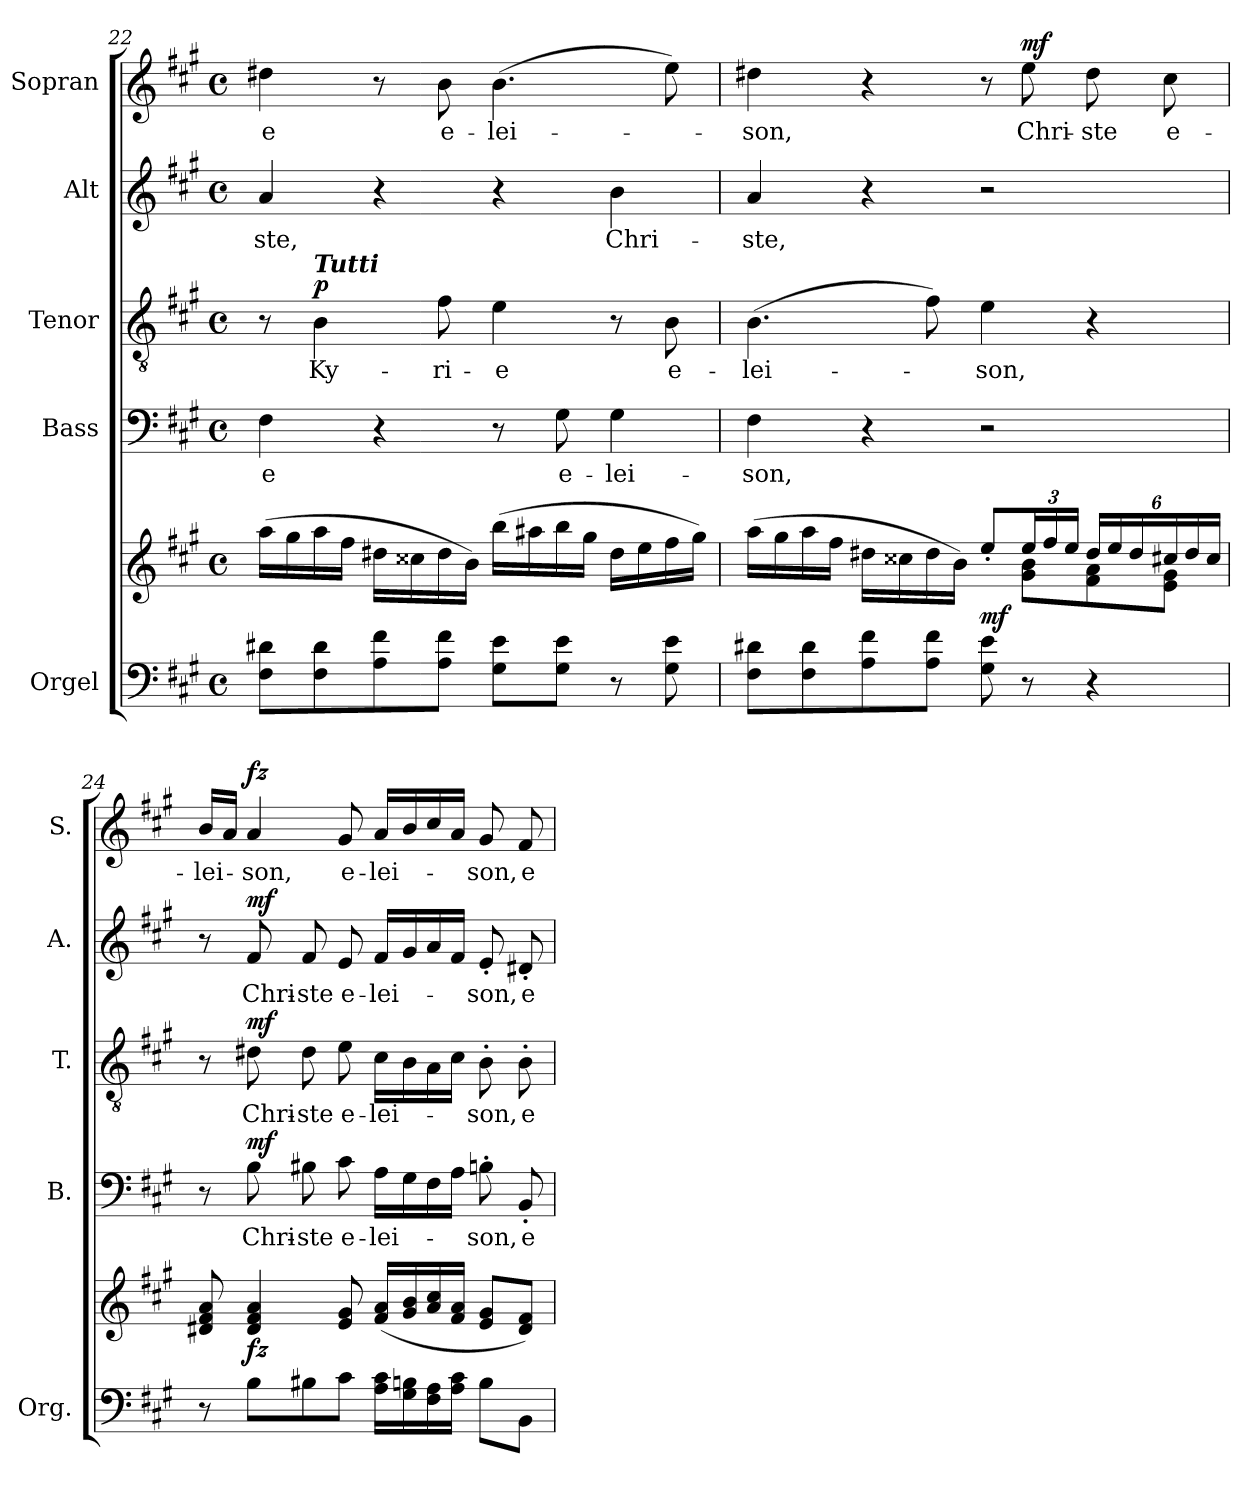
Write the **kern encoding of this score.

**kern	**kern	**dynam	**kern	**text	**dynam	**kern	**text	**dynam	**kern	**text	**dynam	**kern	**text	**dynam
*part5	*part5	*part5	*part4	*part4	*part4	*part3	*part3	*part3	*part2	*part2	*part2	*part1	*part1	*part1
*staff6	*staff5	*staff5/6	*staff4	*staff4	*staff4	*staff3	*staff3	*staff3	*staff2	*staff2	*staff2	*staff1	*staff1	*staff1
*I"Orgel	*	*	*I"Bass	*	*	*I"Tenor	*	*	*I"Alt	*	*	*I"Sopran	*	*
*I'Org.	*	*	*I'B.	*	*	*I'T.	*	*	*I'A.	*	*	*I'S.	*	*
!!LO:LB:g=z
*clefF4	*clefG2	*	*clefF4	*	*	*clefGv2	*	*	*clefG2	*	*	*clefG2	*	*
*k[f#c#g#]	*k[f#c#g#]	*	*k[f#c#g#]	*	*	*k[f#c#g#]	*	*	*k[f#c#g#]	*	*	*k[f#c#g#]	*	*
*A:	*A:	*	*A:	*	*	*A:	*	*	*A:	*	*	*A:	*	*
*M4/4	*M4/4	*	*M4/4	*	*	*M4/4	*	*	*M4/4	*	*	*M4/4	*	*
*met(c)	*met(c)	*	*met(c)	*	*	*met(c)	*	*	*met(c)	*	*	*met(c)	*	*
=22	=22	=22	=22	=22	=22	=22	=22	=22	=22	=22	=22	=22	=22	=22
!	!	!	!	!LO:LY:b	!	!	!	!	!	!LO:LY:b	!	!	!LO:LY:b	!
8F#\ 8d#X\L	(>16aa\LL	.	4F#\	-e	.	8r	.	.	4a/	-ste,	.	4dd#X\	-e	.
.	16gg#\	.	.	.	.	.	.	.	.	.	.	.	.	.
!	!	!	!	!	!	!LO:TX:a:Bi:t=Tutti	!	!	!	!	!	!	!	!
!	!	!	!	!	!	!	!LO:LY:b	!LO:DY:a	!	!	!	!	!	!
8F#\ 8d#\	16aa\	.	.	.	.	4B\	Ky-	p	.	.	.	.	.	.
.	16ff#\JJ	.	.	.	.	.	.	.	.	.	.	.	.	.
8A\ 8f#\	16dd#X\LL	.	4r	.	.	.	.	.	4r	.	.	8r	.	.
.	16cc##X\	.	.	.	.	.	.	.	.	.	.	.	.	.
!	!	!	!	!	!	!	!LO:LY:b	!	!	!	!	!	!LO:LY:b	!
8A\ 8f#\J	16dd#\	.	.	.	.	8f#\	-ri-	.	.	.	.	8b\	e-	.
.	16b\JJ)	.	.	.	.	.	.	.	.	.	.	.	.	.
!	!	!	!	!	!	!	!LO:LY:b	!	!	!	!	!	!LO:LY:b	!
8G#\ 8e\L	(>16bb\LL	.	8r	.	.	4e\	-e	.	4r	.	.	(>4.b\	-lei-	.
.	16aa#X\	.	.	.	.	.	.	.	.	.	.	.	.	.
!	!	!	!	!LO:LY:b	!	!	!	!	!	!	!	!	!	!
8G#\ 8e\J	16bb\	.	8G#\	e-	.	.	.	.	.	.	.	.	.	.
.	16gg#\JJ	.	.	.	.	.	.	.	.	.	.	.	.	.
!	!	!	!	!LO:LY:b	!	!	!	!	!	!LO:LY:b	!	!	!	!
8r	16dd#\LL	.	4G#\	-lei-	.	8r	.	.	4b\	Chri-	.	.	.	.
.	16ee\	.	.	.	.	.	.	.	.	.	.	.	.	.
!	!	!	!	!	!	!	!LO:LY:b	!	!	!	!	!	!	!
8G#\ 8e\	16ff#\	.	.	.	.	8B\	e-	.	.	.	.	8ee\)	.	.
.	16gg#\JJ)	.	.	.	.	.	.	.	.	.	.	.	.	.
=23	=23	=23	=23	=23	=23	=23	=23	=23	=23	=23	=23	=23	=23	=23
*	*^	*	*	*	*	*	*	*	*	*	*	*	*	*
!	!	!	!	!	!LO:LY:b	!	!	!LO:LY:b	!	!	!LO:LY:b	!	!	!LO:LY:b	!
8F#\ 8d#X\L	(>16aa\LL	2ryy	.	4F#\	-son,	.	(>4.B\	-lei-	.	4a/	-ste,	.	4dd#X\	-son,	.
.	16gg#\	.	.	.	.	.	.	.	.	.	.	.	.	.	.
8F#\ 8d#\	16aa\	.	.	.	.	.	.	.	.	.	.	.	.	.	.
.	16ff#\JJ	.	.	.	.	.	.	.	.	.	.	.	.	.	.
8A\ 8f#\	16dd#X\LL	.	.	4r	.	.	.	.	.	4r	.	.	4r	.	.
.	16cc##X\	.	.	.	.	.	.	.	.	.	.	.	.	.	.
8A\ 8f#\J	16dd#\	.	.	.	.	.	8f#\)	.	.	.	.	.	.	.	.
.	16b\JJ)	.	.	.	.	.	.	.	.	.	.	.	.	.	.
!	!	!	!LO:DY:b	!	!	!	!	!LO:LY:b	!	!	!	!	!	!	!
8G#\ 8e\	8ee'</L	8ryy	mf	2r	.	.	4e\	-son,	.	2r	.	.	8r	.	.
*	*Xbrackettup	*	*	*	*	*	*	*	*	*	*	*	*	*	*
!	!	!	!	!	!	!	!	!	!	!	!	!	!	!LO:LY:b	!LO:DY:a
8r	24ee/L	8g#\ 8b\L	.	.	.	.	.	.	.	.	.	.	8ee\	Chri-	mf
.	24ff#/	.	.	.	.	.	.	.	.	.	.	.	.	.	.
.	24ee/JJ	.	.	.	.	.	.	.	.	.	.	.	.	.	.
!	!	!	!	!	!	!	!	!	!	!	!	!	!	!LO:LY:b	!
4r	24dd#/LL	8f#\ 8a\	.	.	.	.	4r	.	.	.	.	.	8dd#\	-ste	.
.	24ee/	.	.	.	.	.	.	.	.	.	.	.	.	.	.
.	24dd#/	.	.	.	.	.	.	.	.	.	.	.	.	.	.
!	!	!	!	!	!	!	!	!	!	!	!	!	!	!LO:LY:b	!
.	24cc#X/	8e\ 8g#\J	.	.	.	.	.	.	.	.	.	.	8cc#\	e-	.
.	24dd#/	.	.	.	.	.	.	.	.	.	.	.	.	.	.
.	24cc#/JJ	.	.	.	.	.	.	.	.	.	.	.	.	.	.
*	*v	*v	*	*	*	*	*	*	*	*	*	*	*	*	*
=24	=24	=24	=24	=24	=24	=24	=24	=24	=24	=24	=24	=24	=24	=24
!	!	!	!	!	!	!	!	!	!	!	!	!	!LO:LY:b	!
8r	8d#X/ 8f#/ 8a/	.	8r	.	.	8r	.	.	8r	.	.	16b/LL	-lei-	.
.	.	.	.	.	.	.	.	.	.	.	.	16a/JJ	.	.
!	!	!LO:DY:b	!	!LO:LY:b	!LO:DY:a	!	!LO:LY:b	!LO:DY:a	!	!LO:LY:b	!LO:DY:a	!	!LO:LY:b	!LO:DY:a
8B\L	4d#/ 4f#/ 4a/	fz	8B\	Chri-	mf	8d#X\	Chri-	mf	8f#/	Chri-	mf	4a/	-son,	fz
!	!	!	!	!LO:LY:b	!	!	!LO:LY:b	!	!	!LO:LY:b	!	!	!	!
8B#X\	.	.	8B#X\	-ste	.	8d#\	-ste	.	8f#/	-ste	.	.	.	.
!	!	!	!	!LO:LY:b	!	!	!LO:LY:b	!	!	!LO:LY:b	!	!	!LO:LY:b	!
8c#\J	8e/ 8g#/	.	8c#\	e-	.	8e\	e-	.	8e/	e-	.	8g#/	e-	.
!	!	!	!	!LO:LY:b	!	!	!LO:LY:b	!	!	!LO:LY:b	!	!	!LO:LY:b	!
16A\ 16c#\LL	(<16f#/ 16a/LL	.	16A\LL	-lei-	.	16c#\LL	-lei-	.	16f#/LL	-lei-	.	16a/LL	-lei-	.
16G#\ 16Bn\	16g#/ 16b/	.	16G#\	.	.	16B\	.	.	16g#/	.	.	16b/	.	.
16F#\ 16A\	16a/ 16cc#/	.	16F#\	.	.	16A\	.	.	16a/	.	.	16cc#/	.	.
16A\ 16c#\JJ	16f#/ 16a/JJ	.	16A\JJ	.	.	16c#\JJ	.	.	16f#/JJ	.	.	16a/JJ	.	.
!	!	!	!	!LO:LY:b	!	!	!LO:LY:b	!	!	!LO:LY:b	!	!	!LO:LY:b	!
8B\L	8e/ 8g#/L	.	8Bn'>\	-son,	.	8B'>\	-son,	.	8e'</	-son,	.	8g#/	-son,	.
!	!	!	!	!LO:LY:b	!	!	!LO:LY:b	!	!	!LO:LY:b	!	!	!LO:LY:b	!
8BB\J	8d#/ 8f#/J)	.	8BB'</	e-	.	8B'>\	e-	.	8d#X'</	e-	.	8f#/	e-	.
=	=	=	=	=	=	=	=	=	=	=	=	=	=	=
*-	*-	*-	*-	*-	*-	*-	*-	*-	*-	*-	*-	*-	*-	*-
